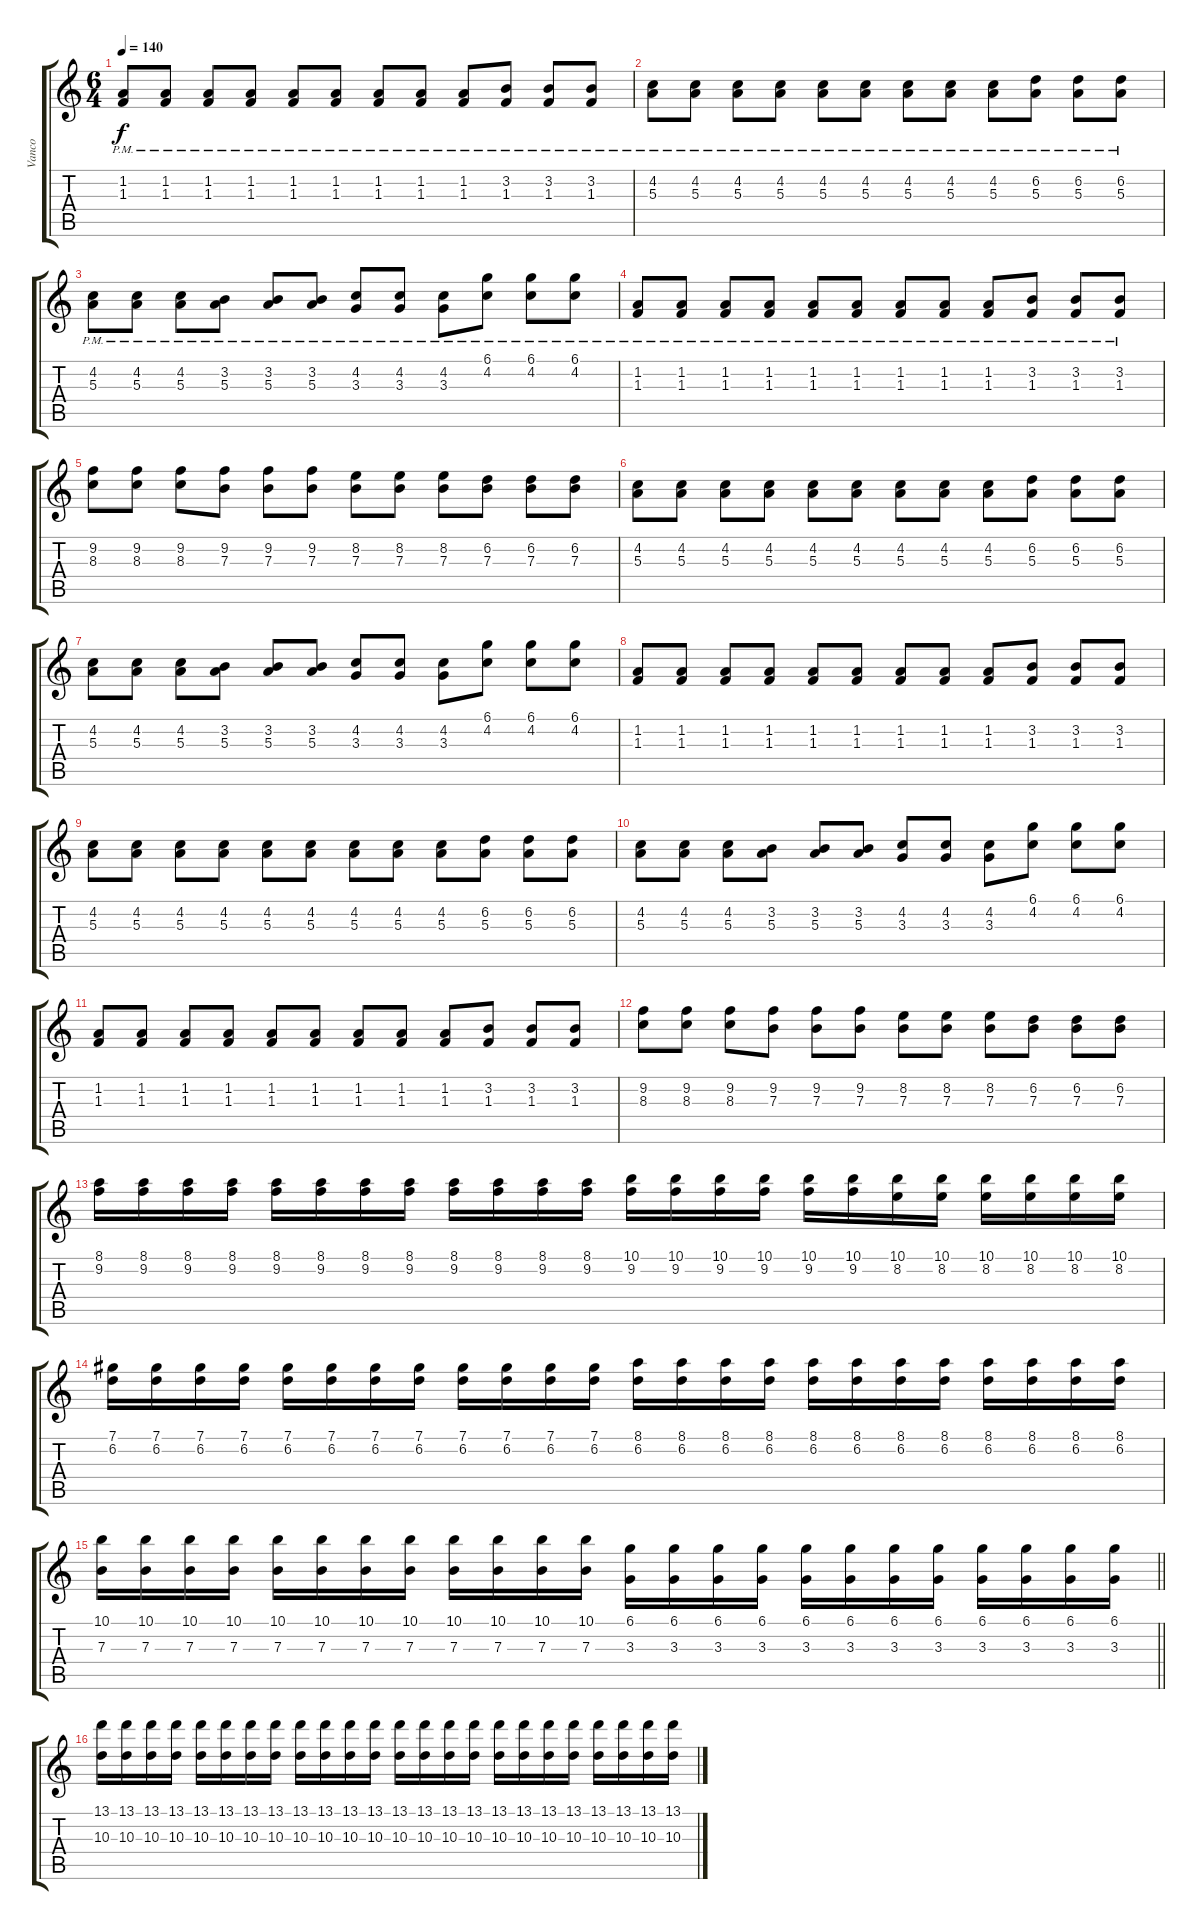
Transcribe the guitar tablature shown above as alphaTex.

\track ("Vanco" "Vanco") {instrument distortionguitar}
\staff {score tabs}
\tuning (Db4 Ab3 E3 B2 Gb2 Db2) {hide}
\ts (6 4)
\tempo 140
\clef g2
\ks c
(1.2{pm} 1.3{pm}).8{dy f} (1.2{pm} 1.3{pm}).8 (1.2{pm} 1.3{pm}).8 (1.2{pm} 1.3{pm}).8 (1.2{pm} 1.3{pm}).8 (1.2{pm} 1.3{pm}).8 (1.2{pm} 1.3{pm}).8 (1.2{pm} 1.3{pm}).8 (1.2{pm} 1.3{pm}).8 (3.2{pm} 1.3{pm}).8 (3.2{pm} 1.3{pm}).8 (3.2{pm} 1.3{pm}).8 |
(4.2{pm} 5.3{pm}).8 (4.2{pm} 5.3{pm}).8 (4.2{pm} 5.3{pm}).8 (4.2{pm} 5.3{pm}).8 (4.2{pm} 5.3{pm}).8 (4.2{pm} 5.3{pm}).8 (4.2{pm} 5.3{pm}).8 (4.2{pm} 5.3{pm}).8 (4.2{pm} 5.3{pm}).8 (6.2{pm} 5.3{pm}).8 (6.2{pm} 5.3{pm}).8 (6.2{pm} 5.3{pm}).8 |
(4.2{pm} 5.3{pm}).8 (4.2{pm} 5.3{pm}).8 (4.2{pm} 5.3{pm}).8 (3.2{pm} 5.3{pm}).8 (3.2{pm} 5.3{pm}).8 (3.2{pm} 5.3{pm}).8 (4.2{pm} 3.3{pm}).8 (4.2{pm} 3.3{pm}).8 (4.2{pm} 3.3{pm}).8 (6.1{pm} 4.2{pm}).8 (6.1{pm} 4.2{pm}).8 (6.1{pm} 4.2{pm}).8 |
(1.2{pm} 1.3{pm}).8 (1.2{pm} 1.3{pm}).8 (1.2{pm} 1.3{pm}).8 (1.2{pm} 1.3{pm}).8 (1.2{pm} 1.3{pm}).8 (1.2{pm} 1.3{pm}).8 (1.2{pm} 1.3{pm}).8 (1.2{pm} 1.3{pm}).8 (1.2{pm} 1.3{pm}).8 (3.2{pm} 1.3{pm}).8 (3.2{pm} 1.3{pm}).8 (3.2{pm} 1.3{pm}).8 |
(9.2 8.3).8 (9.2 8.3).8 (9.2 8.3).8 (9.2 7.3).8 (9.2 7.3).8 (9.2 7.3).8 (8.2 7.3).8 (8.2 7.3).8 (8.2 7.3).8 (6.2 7.3).8 (6.2 7.3).8 (6.2 7.3).8 |
(4.2 5.3).8 (4.2 5.3).8 (4.2 5.3).8 (4.2 5.3).8 (4.2 5.3).8 (4.2 5.3).8 (4.2 5.3).8 (4.2 5.3).8 (4.2 5.3).8 (6.2 5.3).8 (6.2 5.3).8 (6.2 5.3).8 |
(4.2 5.3).8 (4.2 5.3).8 (4.2 5.3).8 (3.2 5.3).8 (3.2 5.3).8 (3.2 5.3).8 (4.2 3.3).8 (4.2 3.3).8 (4.2 3.3).8 (6.1 4.2).8 (6.1 4.2).8 (6.1 4.2).8 |
(1.2 1.3).8 (1.2 1.3).8 (1.2 1.3).8 (1.2 1.3).8 (1.2 1.3).8 (1.2 1.3).8 (1.2 1.3).8 (1.2 1.3).8 (1.2 1.3).8 (3.2 1.3).8 (3.2 1.3).8 (3.2 1.3).8 |
(4.2 5.3).8 (4.2 5.3).8 (4.2 5.3).8 (4.2 5.3).8 (4.2 5.3).8 (4.2 5.3).8 (4.2 5.3).8 (4.2 5.3).8 (4.2 5.3).8 (6.2 5.3).8 (6.2 5.3).8 (6.2 5.3).8 |
(4.2 5.3).8 (4.2 5.3).8 (4.2 5.3).8 (3.2 5.3).8 (3.2 5.3).8 (3.2 5.3).8 (4.2 3.3).8 (4.2 3.3).8 (4.2 3.3).8 (6.1 4.2).8 (6.1 4.2).8 (6.1 4.2).8 |
(1.2 1.3).8 (1.2 1.3).8 (1.2 1.3).8 (1.2 1.3).8 (1.2 1.3).8 (1.2 1.3).8 (1.2 1.3).8 (1.2 1.3).8 (1.2 1.3).8 (3.2 1.3).8 (3.2 1.3).8 (3.2 1.3).8 |
(9.2 8.3).8 (9.2 8.3).8 (9.2 8.3).8 (9.2 7.3).8 (9.2 7.3).8 (9.2 7.3).8 (8.2 7.3).8 (8.2 7.3).8 (8.2 7.3).8 (6.2 7.3).8 (6.2 7.3).8 (6.2 7.3).8 |
(8.1 9.2).16 (8.1 9.2).16 (8.1 9.2).16 (8.1 9.2).16 (8.1 9.2).16 (8.1 9.2).16 (8.1 9.2).16 (8.1 9.2).16 (8.1 9.2).16 (8.1 9.2).16 (8.1 9.2).16 (8.1 9.2).16 (10.1 9.2).16 (10.1 9.2).16 (10.1 9.2).16 (10.1 9.2).16 (10.1 9.2).16 (10.1 9.2).16 (10.1 8.2).16 (10.1 8.2).16 (10.1 8.2).16 (10.1 8.2).16 (10.1 8.2).16 (10.1 8.2).16 |
(7.1 6.2).16 (7.1 6.2).16 (7.1 6.2).16 (7.1 6.2).16 (7.1 6.2).16 (7.1 6.2).16 (7.1 6.2).16 (7.1 6.2).16 (7.1 6.2).16 (7.1 6.2).16 (7.1 6.2).16 (7.1 6.2).16 (8.1 6.2).16 (8.1 6.2).16 (8.1 6.2).16 (8.1 6.2).16 (8.1 6.2).16 (8.1 6.2).16 (8.1 6.2).16 (8.1 6.2).16 (8.1 6.2).16 (8.1 6.2).16 (8.1 6.2).16 (8.1 6.2).16 |
\barLineRight lightlight
(10.1 7.3).16 (10.1 7.3).16 (10.1 7.3).16 (10.1 7.3).16 (10.1 7.3).16 (10.1 7.3).16 (10.1 7.3).16 (10.1 7.3).16 (10.1 7.3).16 (10.1 7.3).16 (10.1 7.3).16 (10.1 7.3).16 (6.1 3.3).16 (6.1 3.3).16 (6.1 3.3).16 (6.1 3.3).16 (6.1 3.3).16 (6.1 3.3).16 (6.1 3.3).16 (6.1 3.3).16 (6.1 3.3).16 (6.1 3.3).16 (6.1 3.3).16 (6.1 3.3).16 |
(13.1 10.3).16 (13.1 10.3).16 (13.1 10.3).16 (13.1 10.3).16 (13.1 10.3).16 (13.1 10.3).16 (13.1 10.3).16 (13.1 10.3).16 (13.1 10.3).16 (13.1 10.3).16 (13.1 10.3).16 (13.1 10.3).16 (13.1 10.3).16 (13.1 10.3).16 (13.1 10.3).16 (13.1 10.3).16 (13.1 10.3).16 (13.1 10.3).16 (13.1 10.3).16 (13.1 10.3).16 (13.1 10.3).16 (13.1 10.3).16 (13.1 10.3).16 (13.1 10.3).16
